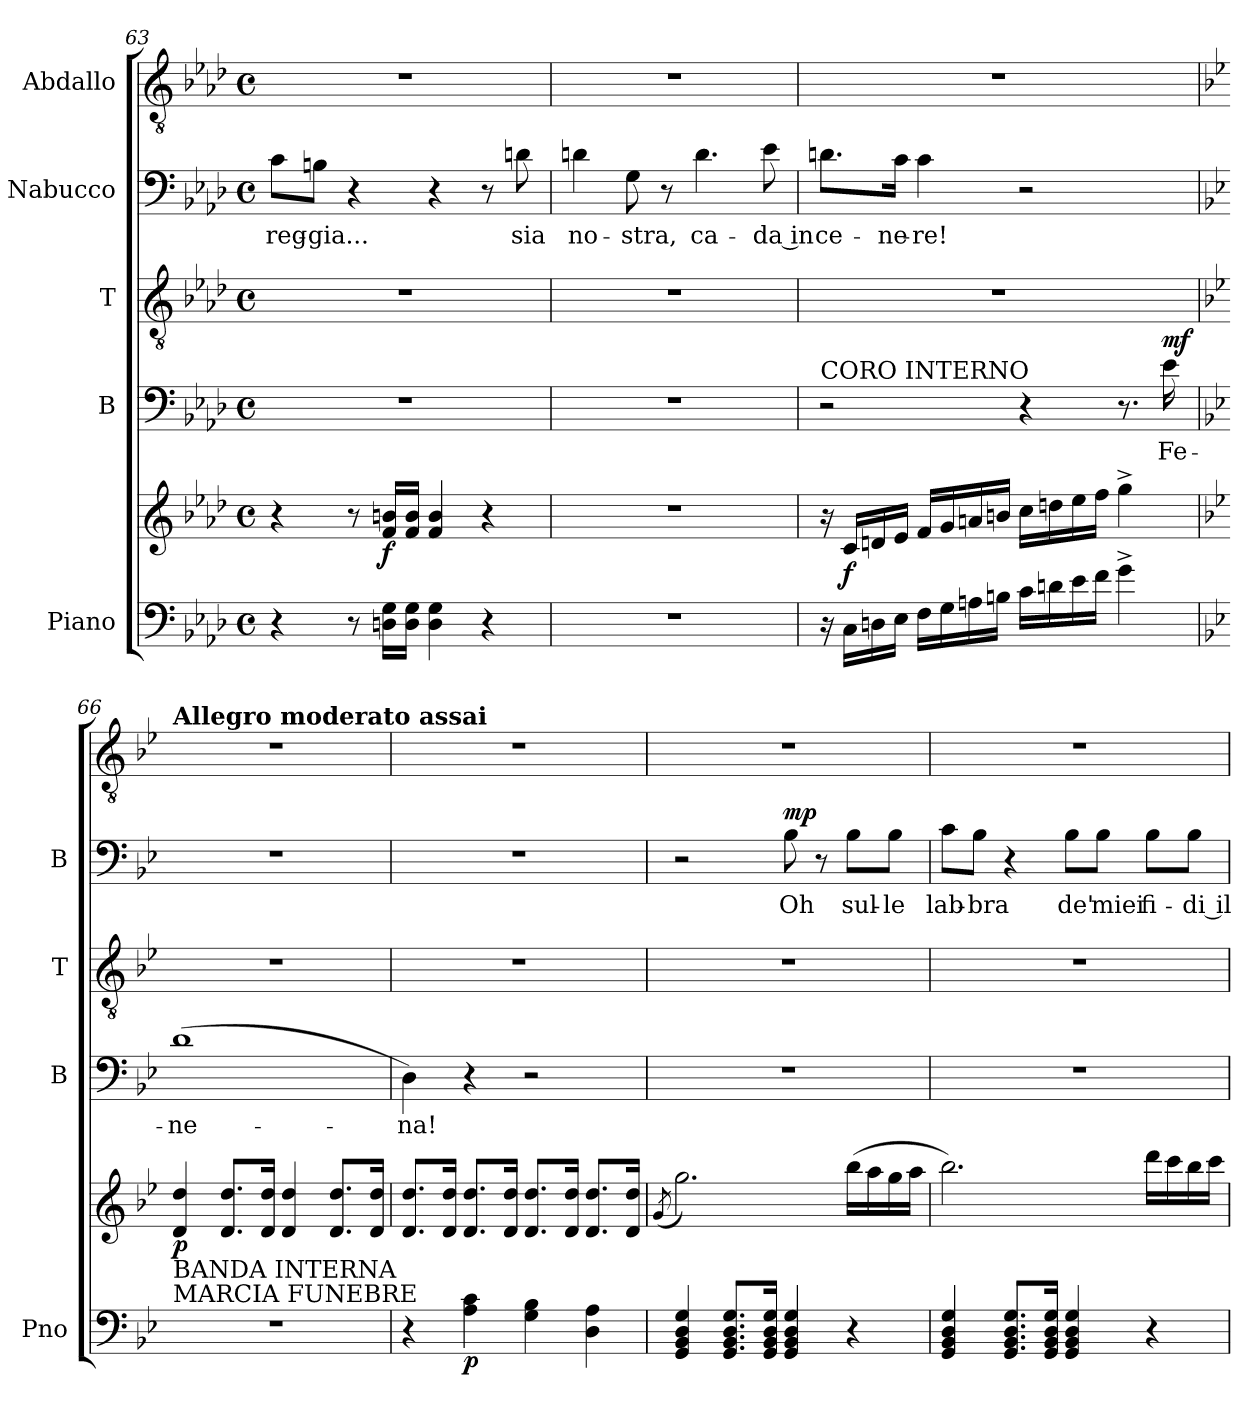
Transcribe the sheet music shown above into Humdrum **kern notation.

**kern	**kern	**dynam	**kern	**text	**dynam	**kern	**kern	**text	**dynam	**kern
*part5	*part5	*part5	*part4	*part4	*part4	*part3	*part2	*part2	*part2	*part1
*staff6	*staff5	*staff5/6	*staff4	*staff4	*staff4	*staff3	*staff2	*staff2	*staff2	*staff1
*I"Piano	*	*	*I"B	*	*	*I"T	*I"Nabucco	*	*	*I"Abdallo
*I'Pno	*	*	*I'B	*	*	*I'T	*I'B	*	*	*
*clefF4	*clefG2	*	*clefF4	*	*	*clefGv2	*clefF4	*	*	*clefGv2
*k[b-e-a-d-]	*k[b-e-a-d-]	*	*k[b-e-a-d-]	*	*	*k[b-e-a-d-]	*k[b-e-a-d-]	*	*	*k[b-e-a-d-]
*M4/4	*M4/4	*	*M4/4	*	*	*M4/4	*M4/4	*	*	*M4/4
*met(c)	*met(c)	*	*met(c)	*	*	*met(c)	*met(c)	*	*	*met(c)
=63	=63	=63	=63	=63	=63	=63	=63	=63	=63	=63
!	!	!	!	!	!	!	!	!LO:LY:b	!	!
4r	4r	.	1r	.	.	1r	8c\L	-reg-	.	1r
!	!	!	!	!	!	!	!	!LO:LY:b	!	!
.	.	.	.	.	.	.	8Bn\J	-gia...	.	.
8r	8r	.	.	.	.	.	4r	.	.	.
!	!	!LO:DY:b	!	!	!	!	!	!	!	!
16Dn\ 16G\LL	16f/ 16bn/LL	f	.	.	.	.	.	.	.	.
16D\ 16G\JJ	16f/ 16b/JJ	.	.	.	.	.	.	.	.	.
4D\ 4G\	4f/ 4b/	.	.	.	.	.	4r	.	.	.
4r	4r	.	.	.	.	.	8r	.	.	.
!	!	!	!	!	!	!	!	!LO:LY:b	!	!
.	.	.	.	.	.	.	8dn\	sia	.	.
=64	=64	=64	=64	=64	=64	=64	=64	=64	=64	=64
!	!	!	!	!	!	!	!	!LO:LY:b	!	!
1r	1r	.	1r	.	.	1r	4dn\	no-	.	1r
!	!	!	!	!	!	!	!	!LO:LY:b	!	!
.	.	.	.	.	.	.	8G\	-stra,	.	.
.	.	.	.	.	.	.	8r	.	.	.
!	!	!	!	!	!	!	!	!LO:LY:b	!	!
.	.	.	.	.	.	.	4.d\	ca-	.	.
!	!	!	!	!	!	!	!	!LO:LY:b	!	!
.	.	.	.	.	.	.	8e-\	-da in	.	.
!!LO:LB:g=z
=65	=65	=65	=65	=65	=65	=65	=65	=65	=65	=65
!	!	!	!LO:TX:a:t=CORO INTERNO	!	!	!	!	!	!	!
!	!	!	!	!	!	!	!	!LO:LY:b	!	!
16r	16r	.	2r	.	.	1r	8.dn\L	ce-	.	1r
!	!	!LO:DY:b	!	!	!	!	!	!	!	!
16C\LL	16c/LL	f	.	.	.	.	.	.	.	.
16Dn\	16dn/	.	.	.	.	.	.	.	.	.
!	!	!	!	!	!	!	!	!LO:LY:b	!	!
16E-\JJ	16e-/JJ	.	.	.	.	.	16c\Jk	-ne-	.	.
!	!	!	!	!	!	!	!	!LO:LY:b	!	!
16F\LL	16f/LL	.	.	.	.	.	4c\	-re!	.	.
16G\	16g/	.	.	.	.	.	.	.	.	.
16An\	16an/	.	.	.	.	.	.	.	.	.
16Bn\JJ	16bn/JJ	.	.	.	.	.	.	.	.	.
16c\LL	16cc\LL	.	4r	.	.	.	2r	.	.	.
16dn\	16ddn\	.	.	.	.	.	.	.	.	.
16e-\	16ee-\	.	.	.	.	.	.	.	.	.
16f\JJ	16ff\JJ	.	.	.	.	.	.	.	.	.
4g^\	4gg^\	.	8.r	.	.	.	.	.	.	.
!	!	!	!	!LO:LY:b	!LO:DY:a	!	!	!	!	!
.	.	.	16e-\	Fe-	mf	.	.	.	.	.
=66	=66	=66	=66	=66	=66	=66	=66	=66	=66	=66
!!LO:REH:place=s1:a:B:fs=14:t=6
*k[b-e-]	*k[b-e-]	*	*k[b-e-]	*	*	*k[b-e-]	*k[b-e-]	*	*	*k[b-e-]
!	!	!	!	!	!	!	!	!	!	!LO:TX:a:B:t=Allegro moderato assai
!LO:TX:a:t=MARCIA FUNEBRE	!	!	!	!	!	!	!	!	!	!
!LO:TX:a:t=BANDA INTERNA	!	!	!	!	!	!	!	!	!	!
!	!	!LO:DY:b	!	!LO:LY:b	!	!	!	!	!	!
1r	4d/ 4dd/	p	(1d	-ne-	.	1r	1r	.	.	1r
.	8.d/ 8.dd/L	.	.	.	.	.	.	.	.	.
.	16d/ 16dd/Jk	.	.	.	.	.	.	.	.	.
.	4d/ 4dd/	.	.	.	.	.	.	.	.	.
.	8.d/ 8.dd/L	.	.	.	.	.	.	.	.	.
.	16d/ 16dd/Jk	.	.	.	.	.	.	.	.	.
=67	=67	=67	=67	=67	=67	=67	=67	=67	=67	=67
!	!	!	!	!LO:LY:b	!	!	!	!	!	!
4r	8.d/ 8.dd/L	.	4D\)	-na!	.	1r	1r	.	.	1r
.	16d/ 16dd/Jk	.	.	.	.	.	.	.	.	.
!	!	!LO:DY:b=2	!	!	!	!	!	!	!	!
4A\ 4c\	8.d/ 8.dd/L	p	4r	.	.	.	.	.	.	.
.	16d/ 16dd/Jk	.	.	.	.	.	.	.	.	.
4G\ 4B-\	8.d/ 8.dd/L	.	2r	.	.	.	.	.	.	.
.	16d/ 16dd/Jk	.	.	.	.	.	.	.	.	.
4D\ 4A\	8.d/ 8.dd/L	.	.	.	.	.	.	.	.	.
.	16d/ 16dd/Jk	.	.	.	.	.	.	.	.	.
=68	=68	=68	=68	=68	=68	=68	=68	=68	=68	=68
.	(8qg/	.	.	.	.	.	.	.	.	.
4GG/ 4BB-/ 4D/ 4G/	2.gg\)	.	1r	.	.	1r	2r	.	.	1r
8.GG/ 8.BB-/ 8.D/ 8.G/L	.	.	.	.	.	.	.	.	.	.
16GG/ 16BB-/ 16D/ 16G/Jk	.	.	.	.	.	.	.	.	.	.
!	!	!	!	!	!	!	!	!LO:LY:b	!LO:DY:a	!
4GG/ 4BB-/ 4D/ 4G/	.	.	.	.	.	.	8B-\	Oh	mp	.
.	.	.	.	.	.	.	8r	.	.	.
!	!	!	!	!	!	!	!	!LO:LY:b	!	!
4r	(16bb-\LL	.	.	.	.	.	8B-\L	sul-	.	.
.	16aa\	.	.	.	.	.	.	.	.	.
!	!	!	!	!	!	!	!	!LO:LY:b	!	!
.	16gg\	.	.	.	.	.	8B-\J	-le	.	.
.	16aa\JJ	.	.	.	.	.	.	.	.	.
!!LO:PB:g=z
=69	=69	=69	=69	=69	=69	=69	=69	=69	=69	=69
!	!	!	!	!	!	!	!	!LO:LY:b	!	!
4GG/ 4BB-/ 4D/ 4G/	2.bb-\)	.	1r	.	.	1r	8c\L	lab-	.	1r
!	!	!	!	!	!	!	!	!LO:LY:b	!	!
.	.	.	.	.	.	.	8B-\J	-bra	.	.
8.GG/ 8.BB-/ 8.D/ 8.G/L	.	.	.	.	.	.	4r	.	.	.
16GG/ 16BB-/ 16D/ 16G/Jk	.	.	.	.	.	.	.	.	.	.
!	!	!	!	!	!	!	!	!LO:LY:b	!	!
4GG/ 4BB-/ 4D/ 4G/	.	.	.	.	.	.	8B-\L	de'	.	.
!	!	!	!	!	!	!	!	!LO:LY:b	!	!
.	.	.	.	.	.	.	8B-\J	miei	.	.
!	!	!	!	!	!	!	!	!LO:LY:b	!	!
4r	16ddd\LL	.	.	.	.	.	8B-\L	fi-	.	.
.	16ccc\	.	.	.	.	.	.	.	.	.
!	!	!	!	!	!	!	!	!LO:LY:b	!	!
.	16bb-\	.	.	.	.	.	8B-\J	-di il	.	.
.	16ccc\JJ	.	.	.	.	.	.	.	.	.
=	=	=	=	=	=	=	=	=	=	=
*-	*-	*-	*-	*-	*-	*-	*-	*-	*-	*-
